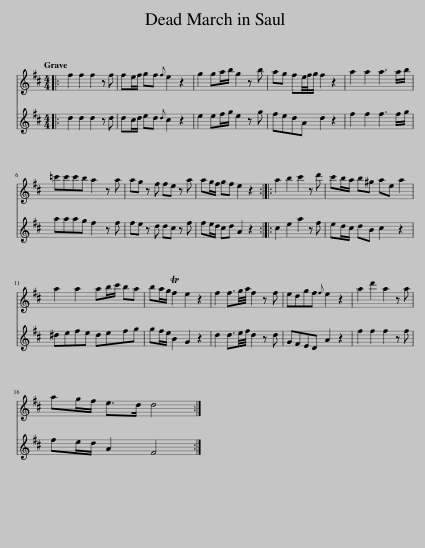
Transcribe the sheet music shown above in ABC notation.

X:1
%%score 1 2
L:1/8
Q:1/4=120
M:4/4
I:linebreak $
K:D
V:1 treble
V:2 treble
V:1
|: f2 f2 f2 z f | fe/f/ gf{f} e2 z2 | g2 ga/b/ g2 z b | ag fe/4f/4g/ f2 z2 | a2 a2 a3 a/b/ |$ %5
 =c'c'c'b a2 z a | ag z f fe z a | ag/f/ gf e2 z2 :: a2 b2 c'2 z d' | c'b/a/ b^g ae a2 |$ %10
 a2 a2 ab/c'/ ba | ba/g/ Tf2 e2 z2 | f2 f3/2g/4a/4 f2 z f | edgf{f} e2 z2 | a2 d'2 a2 z a |$ %15
 ag/f/ e>d d4 :| %16
V:2
|: d2 d2 d2 z d | dc/d/ ed{d} c2 z2 | e2 ef/g/ e2 z g | fedA d2 z2 | f2 f2 f3 f/g/ |$ %5
 aaag f2 z f | fe z d dc z f | fe/d/ cd A2 z2 :: c2 e2 a2 z f | ed/c/ dB c2 z2 |$ %10
 ^defe defg | gf/e/ B2 G2 z2 | d2 d3/2e/4f/4 d2 z d | GFED A2 z2 | f2 f2 f2 z f |$ %15
 fe/d/ A2 F4 :| %16
